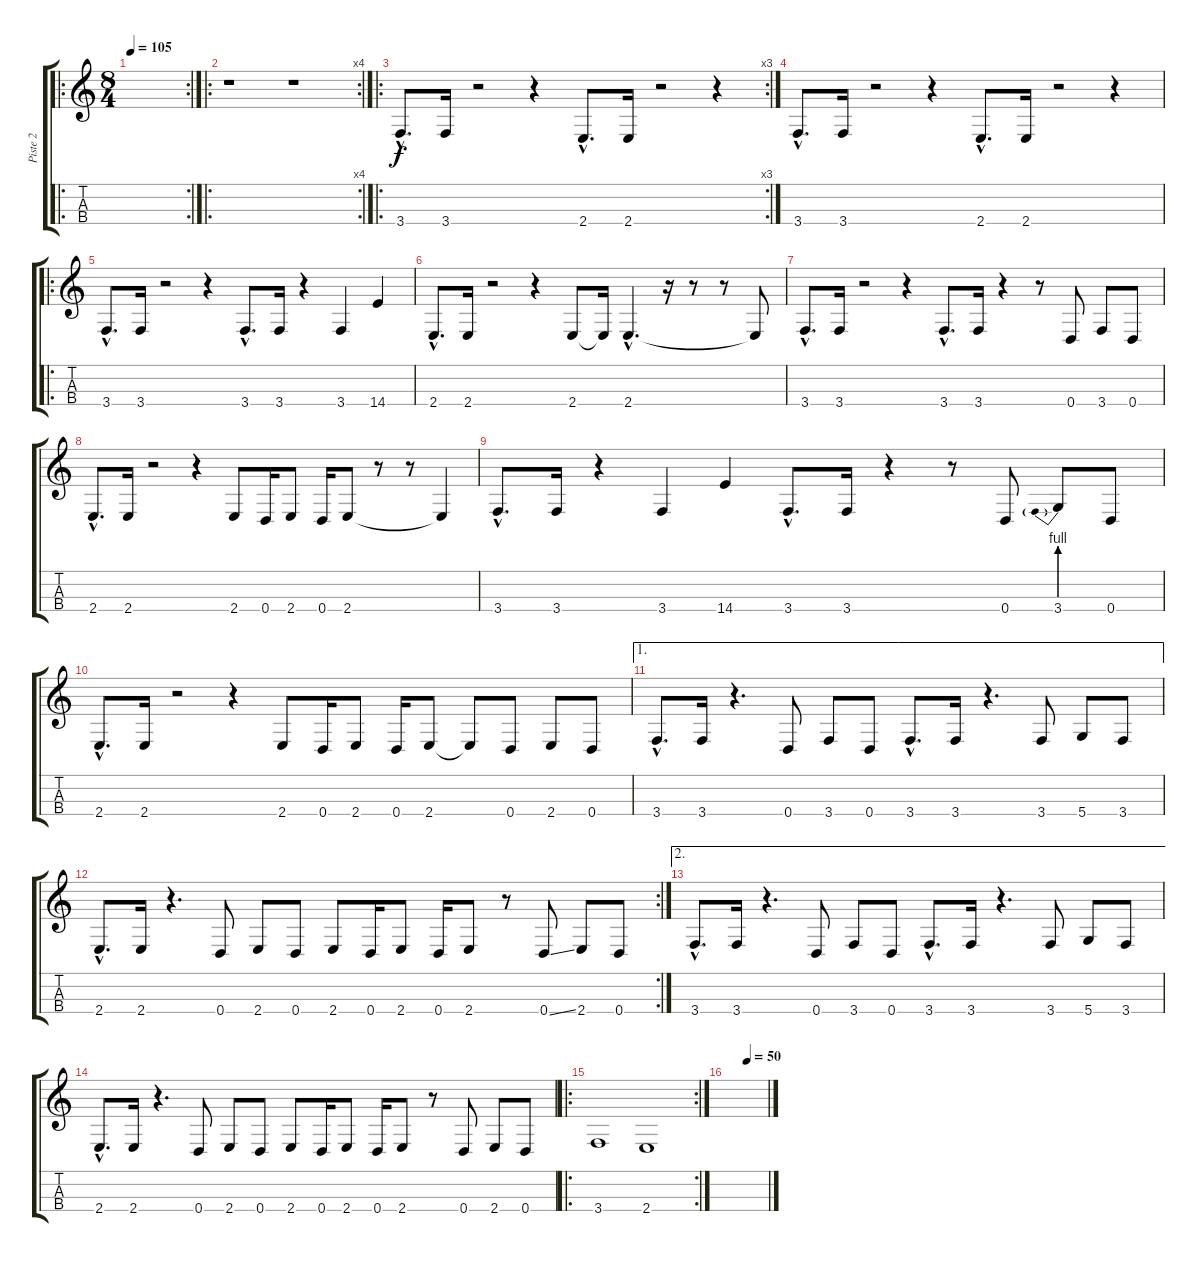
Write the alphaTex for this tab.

\track ("Piste 2" "Piste 2") {instrument slapbass2}
\staff {score tabs}
\tuning (G3 D3 A2 D2) {hide}
\ro
\rc 2
\ts (8 4)
\tempo 105
\clef g2
\ks c
|
\ro
\rc 4
r.1 r.1 |
\ro
\rc 3
3.4{hac}.8{d} 3.4.16 r.2 r.4 2.4{hac}.8{d} 2.4.16 r.2 r.4 |
3.4{hac}.8{d} 3.4.16 r.2 r.4 2.4{hac}.8{d} 2.4.16 r.2 r.4 |
\ro
3.4{hac}.8{d} 3.4.16 r.2 r.4 3.4{hac}.8{d} 3.4.16 r.4 3.4.4 14.4.4 |
2.4{hac}.8{d} 2.4.16 r.2 r.4 2.4.8 2.4{t}.16 2.4{hac}.4{d} r.16 r.8 r.8 2.4{t}.8 |
3.4{hac}.8{d} 3.4.16 r.2 r.4 3.4{hac}.8{d} 3.4.16 r.4 r.8 0.4.8 3.4.8 0.4.8 |
2.4{hac}.8{d} 2.4.16 r.2 r.4 2.4.8 0.4.16 2.4.8 0.4.16 2.4.8 r.8 r.8 2.4{t}.4 |
3.4{hac}.8{d} 3.4.16 r.4 3.4.4 14.4.4 3.4{hac}.8{d} 3.4.16 r.4 r.8 0.4.8 3.4{be (prebend 0 4 60 4)}.8 0.4.8 |
2.4{hac}.8{d} 2.4.16 r.2 r.4 2.4.8 0.4.16 2.4.8 0.4.16 2.4.8 2.4{t}.8 0.4.8 2.4.8 0.4.8 |
\ae 1
3.4{hac}.8{d} 3.4.16 r.4{d} 0.4.8 3.4.8 0.4.8 3.4{hac}.8{d} 3.4.16 r.4{d} 3.4.8 5.4.8 3.4.8 |
\rc 2
2.4{hac}.8{d} 2.4.16 r.4{d} 0.4.8 2.4.8 0.4.8 2.4.8 0.4.16 2.4.8 0.4.16 2.4.8 r.8 0.4{ss}.8 2.4.8 0.4.8 |
\ae 2
3.4{hac}.8{d} 3.4.16 r.4{d} 0.4.8 3.4.8 0.4.8 3.4{hac}.8{d} 3.4.16 r.4{d} 3.4.8 5.4.8 3.4.8 |
2.4{hac}.8{d} 2.4.16 r.4{d} 0.4.8 2.4.8 0.4.8 2.4.8 0.4.16 2.4.8 0.4.16 2.4.8 r.8 0.4.8 2.4.8 0.4.8 |
\ro
\rc 2
3.4.1 2.4.1 |
\tempo (50 0.5)
